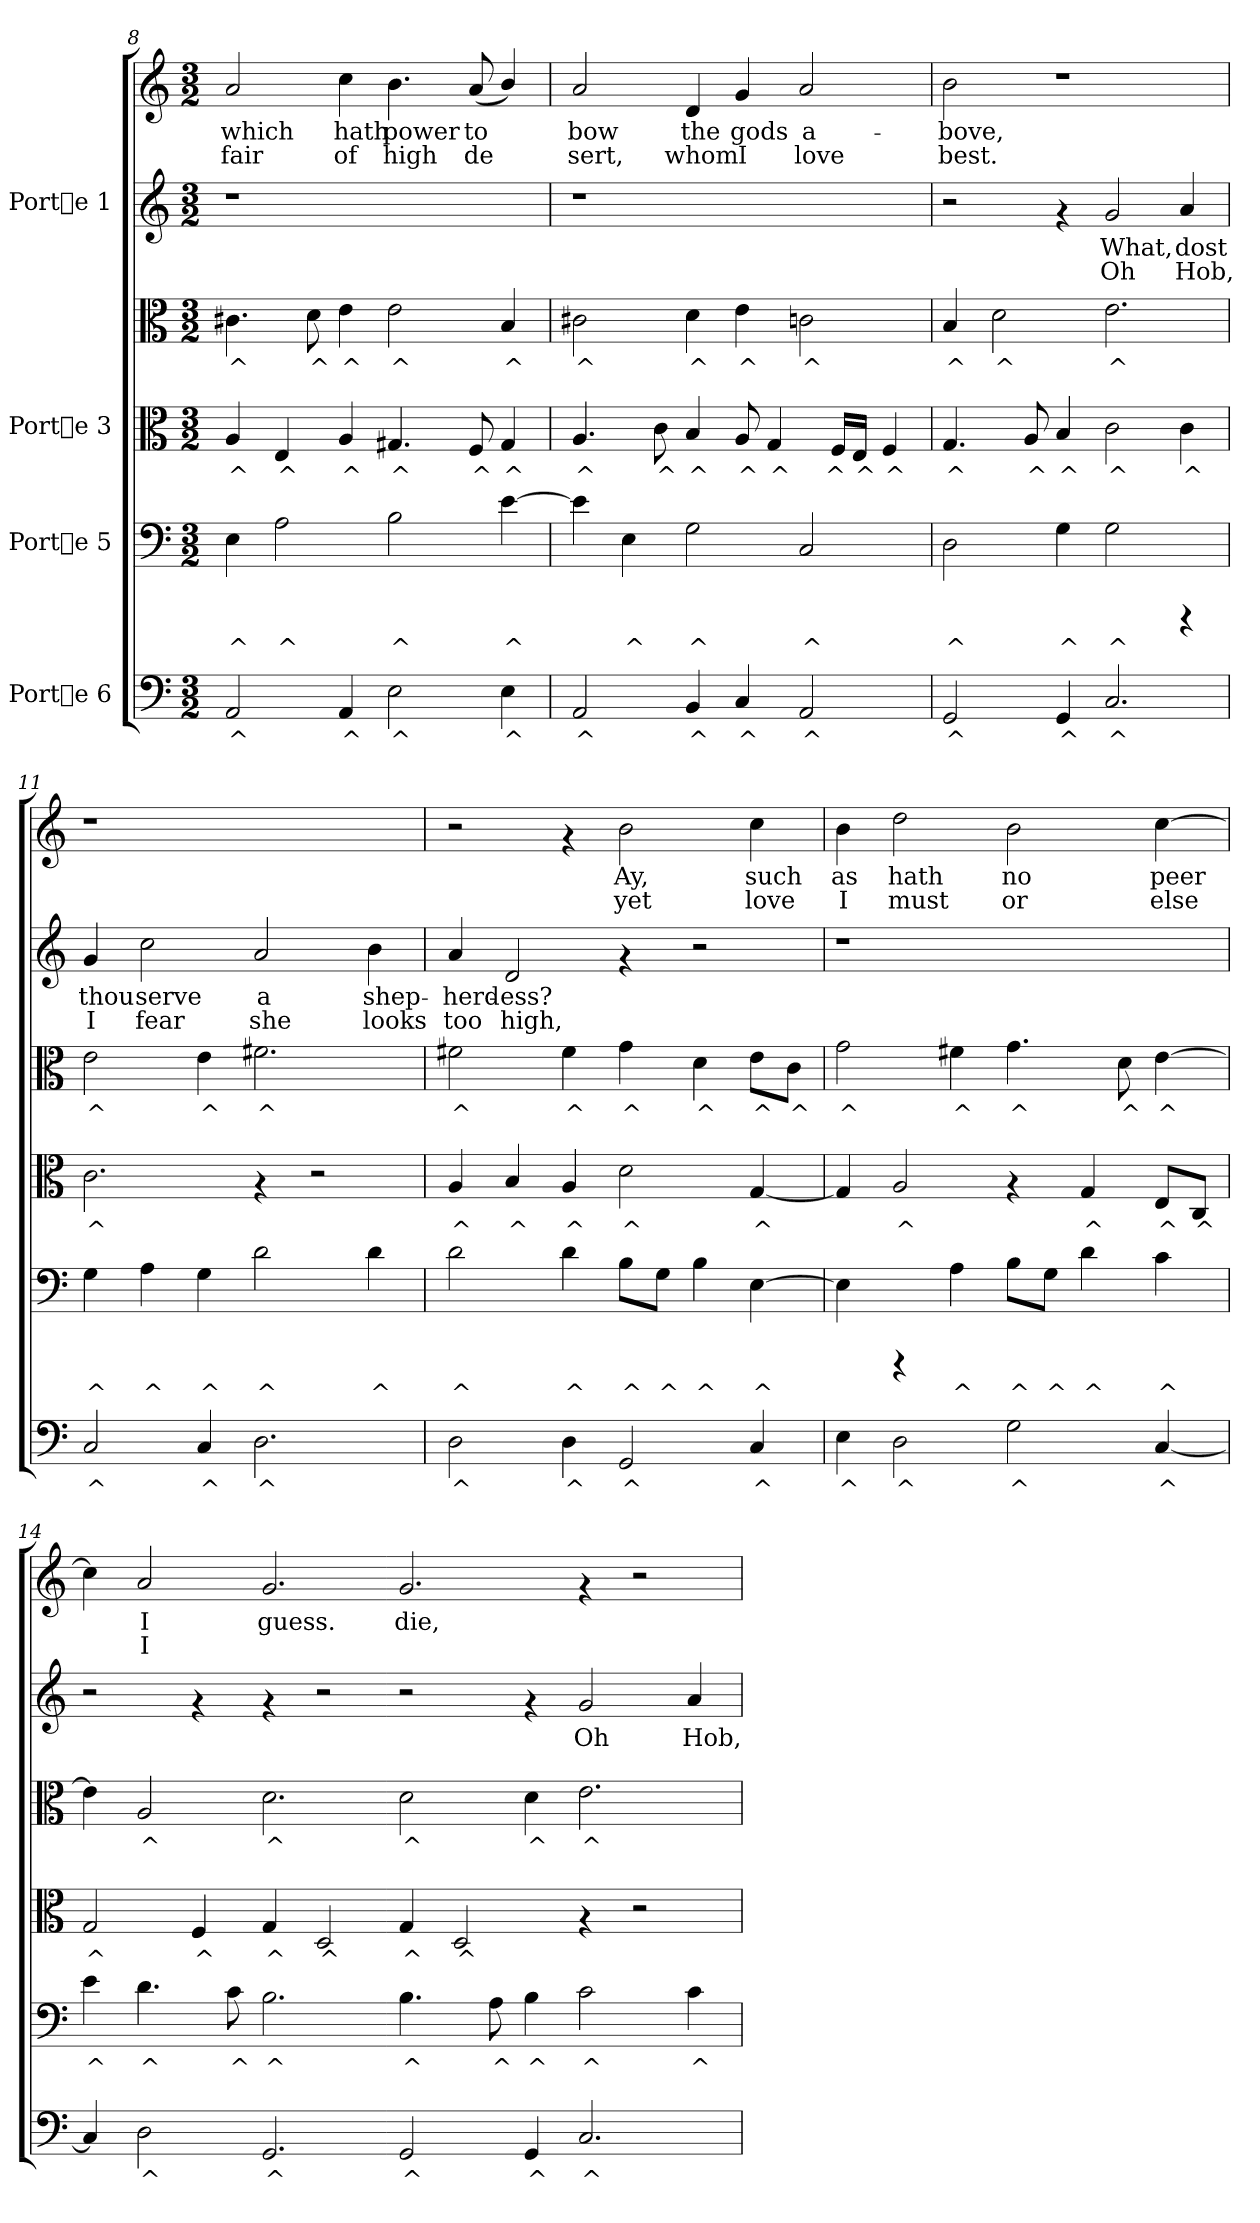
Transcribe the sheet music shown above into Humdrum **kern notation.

**kern	**text	**kern	**text	**kern	**text	**kern	**text	**kern	**text	**text	**kern	**text	**text
*part4	*part4	*part3	*part3	*part2	*part2	*part2	*part2	*part1	*part1	*part1	*part1	*part1	*part1
*staff6	*staff6	*staff5	*staff5	*staff4	*staff4	*staff3	*staff3	*staff2	*staff2	*staff2	*staff1	*staff1	*staff1
*I"Porte 6	*	*I"Porte 5	*	*I"Porte 3	*	*	*	*I"Porte 1	*	*	*	*	*
*clefF4	*	*clefF4	*	*clefC3	*	*clefC3	*	*clefG2	*	*	*clefG2	*	*
*M3/2	*	*M3/2	*	*M3/2	*	*M3/2	*	*M3/2	*	*	*M3/2	*	*
=8	=8	=8	=8	=8	=8	=8	=8	=8	=8	=8	=8	=8	=8
!	!LO:LY:b:cj	!	!LO:LY:b:cj	!	!LO:LY:b:cj	!	!LO:LY:b:cj	!	!	!	!	!LO:LY:b:cj	!LO:LY:b:cj
2AA/	^	4E\	^	4A/	^	4.c#X\	^	1r	.	.	2a/	which	fair
!	!	!	!LO:LY:b:cj	!	!LO:LY:b:cj	!	!	!	!	!	!	!	!
.	.	2A\	^	4E/	^	.	.	.	.	.	.	.	.
!	!	!	!	!	!	!	!LO:LY:b:cj	!	!	!	!	!	!
.	.	.	.	.	.	8d\	^	.	.	.	.	.	.
!	!LO:LY:b:cj	!	!	!	!LO:LY:b:cj	!	!LO:LY:b:cj	!	!	!	!	!LO:LY:b:cj	!LO:LY:b:cj
4AA/	^	.	.	4A/	^	4e\	^	.	.	.	4cc\	hath	of
!	!LO:LY:b:cj	!	!LO:LY:b:cj	!	!LO:LY:b:cj	!	!LO:LY:b:cj	!	!	!	!	!LO:LY:b:cj	!LO:LY:b:cj
2E\	^	2B\	^	4.G#X/	^	2e\	^	.	.	.	4.b\	power	high
.	.	.	.	.	.	.	.	2ryy	.	.	.	.	.
!	!	!	!	!	!LO:LY:b:cj	!	!	!	!	!	!	!LO:LY:b:cj	!LO:LY:b:cj
.	.	.	.	8F/	^	.	.	.	.	.	(<8a/	to	de-
!	!LO:LY:b:cj	!	!LO:LY:b:cj	!	!LO:LY:b:cj	!	!LO:LY:b:cj	!	!	!	!	!LO:LY:b:cj	!LO:LY:b:cj
4E\	^	[>4e\	^	4G#/	^	4B/	^	.	.	.	4b/)	-	-
!!LO:PB:g=z
=9	=9	=9	=9	=9	=9	=9	=9	=9	=9	=9	=9	=9	=9
!	!LO:LY:b:cj	!	!LO:LY:b:cj	!	!LO:LY:b:cj	!	!LO:LY:b:cj	!	!	!	!	!LO:LY:b:cj	!LO:LY:b:cj
2AA/	^	4e\]	.	4.A/	^	2c#X\	^	1r	.	.	2a/	-bow	sert,
!	!	!	!LO:LY:b:cj	!	!	!	!	!	!	!	!	!	!
.	.	4E\	^	.	.	.	.	.	.	.	.	.	.
!	!	!	!	!	!LO:LY:b:cj	!	!	!	!	!	!	!	!
.	.	.	.	8c\	^	.	.	.	.	.	.	.	.
!	!LO:LY:b:cj	!	!LO:LY:b:cj	!	!LO:LY:b:cj	!	!LO:LY:b:cj	!	!	!	!	!LO:LY:b:cj	!LO:LY:b:cj
4BB/	^	2G\	^	4B/	^	4d\	^	.	.	.	4d/	the	whom
!	!LO:LY:b:cj	!	!	!	!LO:LY:b:cj	!	!LO:LY:b:cj	!	!	!	!	!LO:LY:b:cj	!LO:LY:b:cj
4C/	^	.	.	8A/	^	4e\	^	.	.	.	4g/	gods	I
!	!	!	!	!	!LO:LY:b:cj	!	!	!	!	!	!	!	!
.	.	.	.	4G/	^	.	.	.	.	.	.	.	.
!	!LO:LY:b:cj	!	!LO:LY:b:cj	!	!	!	!LO:LY:b:cj	!	!	!	!	!LO:LY:b:cj	!LO:LY:b:cj
2AA/	^	2C/	^	.	.	2cn\	^	2ryy	.	.	2a/	a-	-love
!	!	!	!	!	!LO:LY:b:cj	!	!	!	!	!	!	!	!
.	.	.	.	16F/L	^	.	.	.	.	.	.	.	.
!	!	!	!	!	!LO:LY:b:cj	!	!	!	!	!	!	!	!
.	.	.	.	16E/J	^	.	.	.	.	.	.	.	.
!	!	!	!	!	!LO:LY:b:cj	!	!	!	!	!	!	!	!
.	.	.	.	4F/	^	.	.	.	.	.	.	.	.
=10	=10	=10	=10	=10	=10	=10	=10	=10	=10	=10	=10	=10	=10
!	!LO:LY:b:cj	!	!LO:LY:b:cj	!	!LO:LY:b:cj	!	!LO:LY:b:cj	!	!	!	!	!LO:LY:b:cj	!LO:LY:b:cj
2GG/	^	2D\	^	4.G/	^	4B/	^	2r	.	.	2b\	bove,	best.
!	!	!	!	!	!	!	!LO:LY:b:cj	!	!	!	!	!	!
.	.	.	.	.	.	2d\	^	.	.	.	.	.	.
!	!	!	!	!	!LO:LY:b:cj	!	!	!	!	!	!	!	!
.	.	.	.	8A/	^	.	.	.	.	.	.	.	.
!	!LO:LY:b:cj	!	!LO:LY:b:cj	!	!LO:LY:b:cj	!	!	!	!	!	!	!	!
4GG/	^	4G\	^	4B/	^	.	.	4rf	.	.	1r	.	.
!	!LO:LY:b:cj	!	!LO:LY:b:cj	!	!LO:LY:b:cj	!	!LO:LY:b:cj	!	!LO:LY:b:cj	!LO:LY:b:cj	!	!	!
2.C/	^	2G\	^	2c\	^	2.e\	^	2g/	What,	Oh	.	.	.
!	!	!	!	!	!LO:LY:b:cj	!	!	!	!LO:LY:b:cj	!LO:LY:b:cj	!	!	!
.	.	4rCCC	.	4c\	^	.	.	4a/	dost	Hob,	.	.	.
=11	=11	=11	=11	=11	=11	=11	=11	=11	=11	=11	=11	=11	=11
!	!LO:LY:b:cj	!	!LO:LY:b:cj	!	!LO:LY:b:cj	!	!LO:LY:b:cj	!	!LO:LY:b:cj	!LO:LY:b:cj	!	!	!
2C/	^	4G\	^	2.c\	^	2e\	^	4g/	thou	I	1r	.	.
!	!	!	!LO:LY:b:cj	!	!	!	!	!	!LO:LY:b:cj	!LO:LY:b:cj	!	!	!
.	.	4A\	^	.	.	.	.	2cc\	serve	fear	.	.	.
!	!LO:LY:b:cj	!	!LO:LY:b:cj	!	!	!	!LO:LY:b:cj	!	!	!	!	!	!
4C/	^	4G\	^	.	.	4e\	^	.	.	.	.	.	.
!	!LO:LY:b:cj	!	!LO:LY:b:cj	!	!	!	!LO:LY:b:cj	!	!LO:LY:b:cj	!LO:LY:b:cj	!	!	!
2.D\	^	2d\	^	4rG	.	2.f#X\	^	2a/	a	she	.	.	.
.	.	.	.	2r	.	.	.	.	.	.	2ryy	.	.
!	!	!	!LO:LY:b:cj	!	!	!	!	!	!LO:LY:b:cj	!LO:LY:b:cj	!	!	!
.	.	4d\	^	.	.	.	.	4b\	shep-	-looks	.	.	.
=12	=12	=12	=12	=12	=12	=12	=12	=12	=12	=12	=12	=12	=12
!	!LO:LY:b:cj	!	!LO:LY:b:cj	!	!LO:LY:b:cj	!	!LO:LY:b:cj	!	!LO:LY:b:cj	!LO:LY:b:cj	!	!	!
2D\	^	2d\	^	4A/	^	2f#X\	^	4a/	herd-	-too	2r	.	.
!	!	!	!	!	!LO:LY:b:cj	!	!	!	!LO:LY:b:cj	!LO:LY:b:cj	!	!	!
.	.	.	.	4B/	^	.	.	2d/	ess?	high,	.	.	.
!	!LO:LY:b:cj	!	!LO:LY:b:cj	!	!LO:LY:b:cj	!	!LO:LY:b:cj	!	!	!	!	!	!
4D\	^	4d\	^	4A/	^	4f#\	^	.	.	.	4rf	.	.
!	!LO:LY:b:cj	!	!LO:LY:b:cj	!	!LO:LY:b:cj	!	!LO:LY:b:cj	!	!	!	!	!LO:LY:b:cj	!LO:LY:b:cj
2GG/	^	8B\L	^	2d\	^	4g\	^	4rf	.	.	2b\	Ay,	yet
!	!	!	!LO:LY:b:cj	!	!	!	!	!	!	!	!	!	!
.	.	8G\J	^	.	.	.	.	.	.	.	.	.	.
!	!	!	!LO:LY:b:cj	!	!	!	!LO:LY:b:cj	!	!	!	!	!	!
.	.	4B\	^	.	.	4d\	^	2r	.	.	.	.	.
!	!LO:LY:b:cj	!	!LO:LY:b:cj	!	!LO:LY:b:cj	!	!LO:LY:b:cj	!	!	!	!	!LO:LY:b:cj	!LO:LY:b:cj
4C/	^	[>4E\	^	[<4G/	^	8e\L	^	.	.	.	4cc\	such	love
!	!	!	!	!	!	!	!LO:LY:b:cj	!	!	!	!	!	!
.	.	.	.	.	.	8c\J	^	.	.	.	.	.	.
!!LO:LB:g=z
=13	=13	=13	=13	=13	=13	=13	=13	=13	=13	=13	=13	=13	=13
!	!LO:LY:b:cj	!	!LO:LY:b:cj	!	!LO:LY:b:cj	!	!LO:LY:b:cj	!	!	!	!	!LO:LY:b:cj	!LO:LY:b:cj
4E\	^	4E\]	.	4G/]	.	2g\	^	1r	.	.	4b\	as	I
!	!LO:LY:b:cj	!	!	!	!LO:LY:b:cj	!	!	!	!	!	!	!LO:LY:b:cj	!LO:LY:b:cj
2D\	^	4rCCC	.	2A/	^	.	.	.	.	.	2dd\	hath	must
!	!	!	!LO:LY:b:cj	!	!	!	!LO:LY:b:cj	!	!	!	!	!	!
.	.	4A\	^	.	.	4f#X\	^	.	.	.	.	.	.
!	!LO:LY:b:cj	!	!LO:LY:b:cj	!	!	!	!LO:LY:b:cj	!	!	!	!	!LO:LY:b:cj	!LO:LY:b:cj
2G\	^	8B\L	^	4rG	.	4.g\	^	.	.	.	2b\	no	or
!	!	!	!LO:LY:b:cj	!	!	!	!	!	!	!	!	!	!
.	.	8G\J	^	.	.	.	.	.	.	.	.	.	.
!	!	!	!LO:LY:b:cj	!	!LO:LY:b:cj	!	!	!	!	!	!	!	!
.	.	4d\	^	4G/	^	.	.	2ryy	.	.	.	.	.
!	!	!	!	!	!	!	!LO:LY:b:cj	!	!	!	!	!	!
.	.	.	.	.	.	8d\	^	.	.	.	.	.	.
!	!LO:LY:b:cj	!	!LO:LY:b:cj	!	!LO:LY:b:cj	!	!LO:LY:b:cj	!	!	!	!	!LO:LY:b:cj	!LO:LY:b:cj
[<4C/	^	4c\	^	8E/L	^	[>4e\	^	.	.	.	[>4cc\	peer	else
!	!	!	!	!	!LO:LY:b:cj	!	!	!	!	!	!	!	!
.	.	.	.	8C/J	^	.	.	.	.	.	.	.	.
=14	=14	=14	=14	=14	=14	=14	=14	=14	=14	=14	=14	=14	=14
!	!LO:LY:b:cj	!	!LO:LY:b:cj	!	!LO:LY:b:cj	!	!LO:LY:b:cj	!	!	!	!	!LO:LY:b:cj	!LO:LY:b:cj
4C/]	.	4e\	^	2G/	^	4e\]	.	2r	.	.	4cc\]	.	.
!	!LO:LY:b:cj	!	!LO:LY:b:cj	!	!	!	!LO:LY:b:cj	!	!	!	!	!LO:LY:b:cj	!LO:LY:b:cj
2D\	^	4.d\	^	.	.	2A/	^	.	.	.	2a/	I	I
!	!	!	!	!	!LO:LY:b:cj	!	!	!	!	!	!	!	!
.	.	.	.	4F/	^	.	.	4rf	.	.	.	.	.
!	!	!	!LO:LY:b:cj	!	!	!	!	!	!	!	!	!	!
.	.	8c\	^	.	.	.	.	.	.	.	.	.	.
!	!LO:LY:b:cj	!	!LO:LY:b:cj	!	!LO:LY:b:cj	!	!LO:LY:b:cj	!	!	!	!	!LO:LY:b:cj	!
2.GG/	^	2.B\	^	4G/	^	2.d\	^	4rf	.	.	2.g/	guess.	.
!	!	!	!	!	!LO:LY:b:cj	!	!	!	!	!	!	!	!
.	.	.	.	2D/	^	.	.	2r	.	.	.	.	.
!	!LO:LY:b:cj	!	!LO:LY:b:cj	!	!LO:LY:b:cj	!	!LO:LY:b:cj	!	!	!	!	!LO:LY:b:cj	!
2GG/	^	4.B\	^	4G/	^	2d\	^	2r	.	.	2.g/	die,	.
!	!	!	!	!	!LO:LY:b:cj	!	!	!	!	!	!	!	!
.	.	.	.	2D/	^	.	.	.	.	.	.	.	.
!	!	!	!LO:LY:b:cj	!	!	!	!	!	!	!	!	!	!
.	.	8A\	^	.	.	.	.	.	.	.	.	.	.
!	!LO:LY:b:cj	!	!LO:LY:b:cj	!	!	!	!LO:LY:b:cj	!	!	!	!	!	!
4GG/	^	4B\	^	.	.	4d\	^	4rf	.	.	.	.	.
!	!LO:LY:b:cj	!	!LO:LY:b:cj	!	!	!	!LO:LY:b:cj	!	!LO:LY:b:cj	!	!	!	!
2.C/	^	2c\	^	4rG	.	2.e\	^	2g/	Oh	.	4rf	.	.
.	.	.	.	2r	.	.	.	.	.	.	2r	.	.
!	!	!	!LO:LY:b:cj	!	!	!	!	!	!LO:LY:b:cj	!	!	!	!
.	.	4c\	^	.	.	.	.	4a/	Hob,	.	.	.	.
=	=	=	=	=	=	=	=	=	=	=	=	=	=
*-	*-	*-	*-	*-	*-	*-	*-	*-	*-	*-	*-	*-	*-
